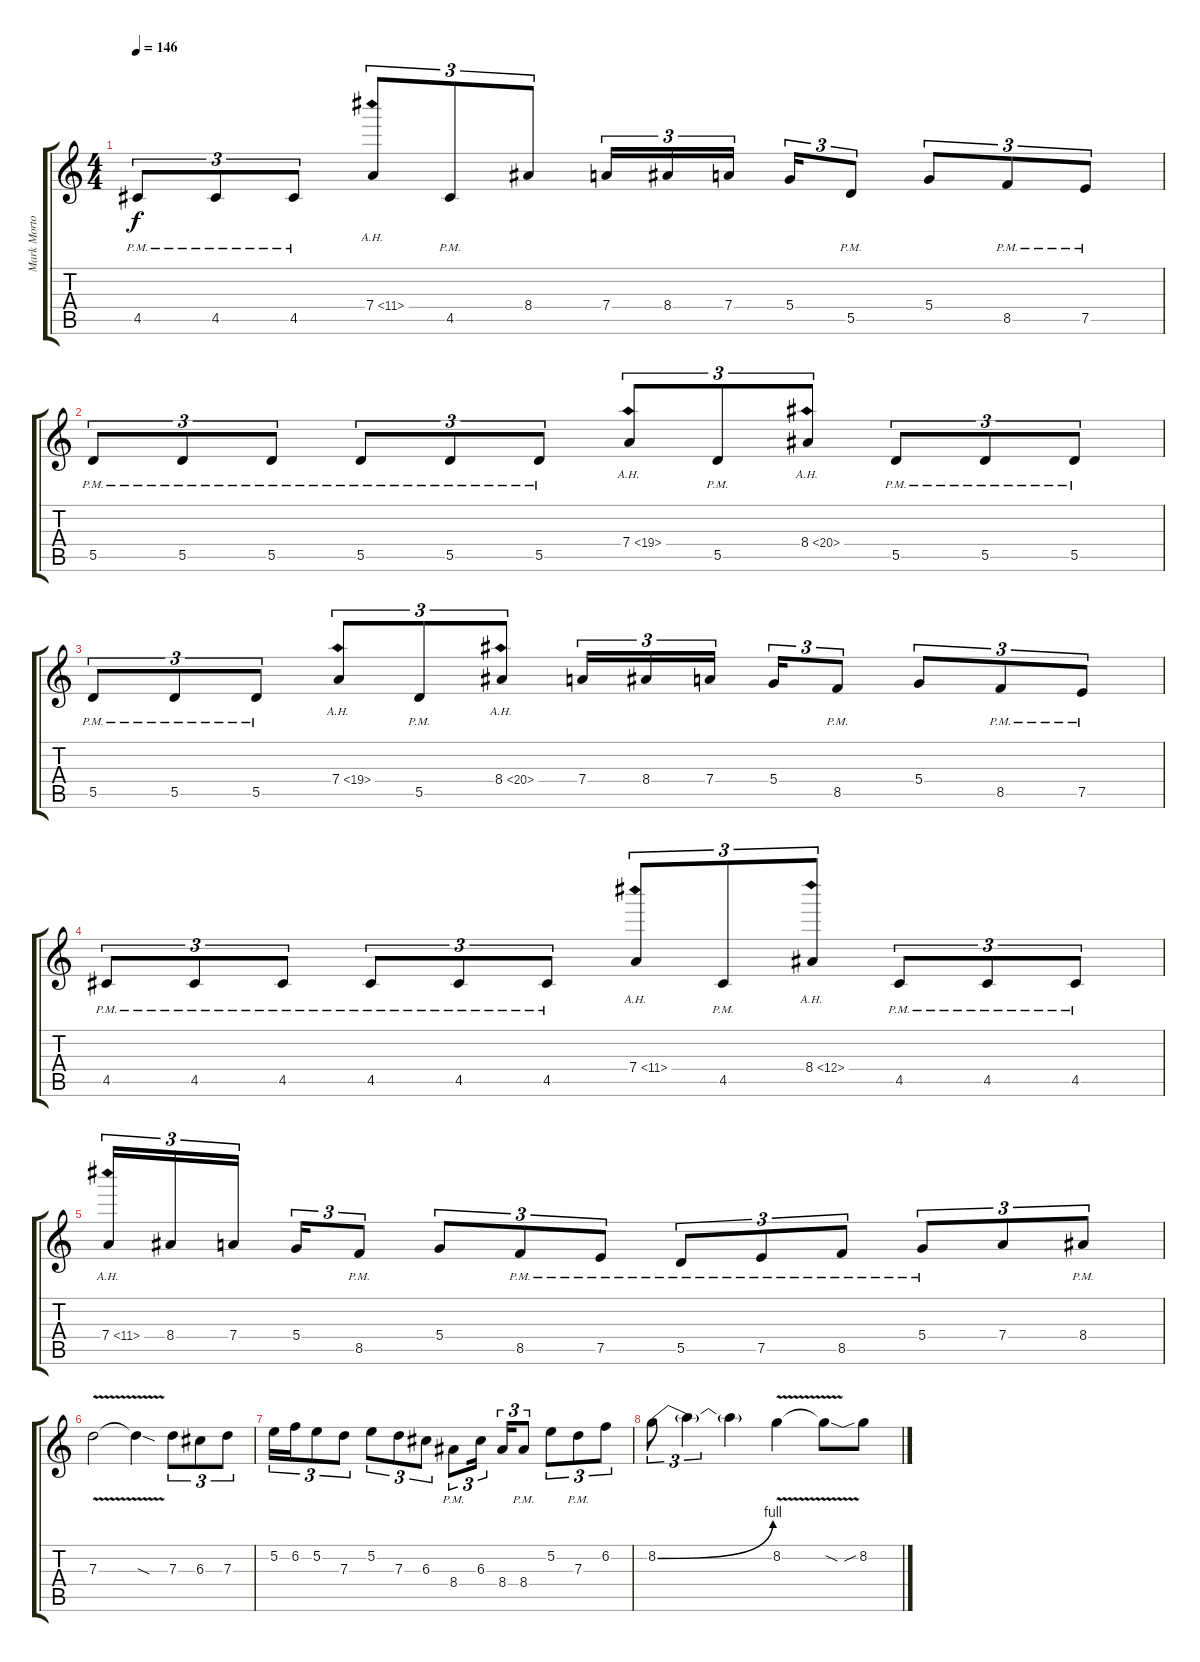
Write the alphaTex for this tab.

\track ("Mark Morton" "Mark Morto") {instrument distortionguitar}
\staff {score tabs}
\tuning (E4 B3 G3 D3 A2 D2) {hide}
\ts (4 4)
\tempo 146
\clef g2
\ks c
4.5{pm}.8{tu (3 2) dy f} 4.5{pm}.8{tu (3 2)} 4.5{pm}.8{tu (3 2)} 7.4{ah 4}.8{tu (3 2)} 4.5{pm}.8{tu (3 2)} 8.4.8{tu (3 2)} 7.4.16{tu (3 2)} 8.4.16{tu (3 2)} 7.4.16{tu (3 2) beam splitsecondary} 5.4.16{tu (3 2)} 5.5{pm}.8{tu (3 2)} 5.4.8{tu (3 2)} 8.5{pm}.8{tu (3 2)} 7.5{pm}.8{tu (3 2)} |
5.5{pm}.8{tu (3 2)} 5.5{pm}.8{tu (3 2)} 5.5{pm}.8{tu (3 2)} 5.5{pm}.8{tu (3 2)} 5.5{pm}.8{tu (3 2)} 5.5{pm}.8{tu (3 2)} 7.4{ah 12}.8{tu (3 2)} 5.5{pm}.8{tu (3 2)} 8.4{ah 12}.8{tu (3 2)} 5.5{pm}.8{tu (3 2)} 5.5{pm}.8{tu (3 2)} 5.5{pm}.8{tu (3 2)} |
5.5{pm}.8{tu (3 2)} 5.5{pm}.8{tu (3 2)} 5.5{pm}.8{tu (3 2)} 7.4{ah 12}.8{tu (3 2)} 5.5{pm}.8{tu (3 2)} 8.4{ah 12}.8{tu (3 2)} 7.4.16{tu (3 2)} 8.4.16{tu (3 2)} 7.4.16{tu (3 2) beam splitsecondary} 5.4.16{tu (3 2)} 8.5{pm}.8{tu (3 2)} 5.4.8{tu (3 2)} 8.5{pm}.8{tu (3 2)} 7.5{pm}.8{tu (3 2)} |
4.5{pm}.8{tu (3 2)} 4.5{pm}.8{tu (3 2)} 4.5{pm}.8{tu (3 2)} 4.5{pm}.8{tu (3 2)} 4.5{pm}.8{tu (3 2)} 4.5{pm}.8{tu (3 2)} 7.4{ah 4}.8{tu (3 2)} 4.5{pm}.8{tu (3 2)} 8.4{ah 4}.8{tu (3 2)} 4.5{pm}.8{tu (3 2)} 4.5{pm}.8{tu (3 2)} 4.5{pm}.8{tu (3 2)} |
7.4{ah 4}.16{tu (3 2)} 8.4.16{tu (3 2)} 7.4.16{tu (3 2) beam splitsecondary} 5.4.16{tu (3 2)} 8.5{pm}.8{tu (3 2)} 5.4.8{tu (3 2)} 8.5{pm}.8{tu (3 2)} 7.5{pm}.8{tu (3 2)} 5.5{pm}.8{tu (3 2)} 7.5{pm}.8{tu (3 2)} 8.5{pm}.8{tu (3 2)} 5.4{pm}.8{tu (3 2)} 7.4.8{tu (3 2)} 8.4{pm}.8{tu (3 2)} |
7.3{v}.2 7.3{sod t}.4 7.3.8{tu (3 2)} 6.3.8{tu (3 2)} 7.3.8{tu (3 2)} |
5.2.16{tu (3 2)} 6.2.16{tu (3 2)} 5.2.8{tu (3 2)} 7.3.8{tu (3 2)} 5.2.8{tu (3 2)} 7.3.8{tu (3 2)} 6.3.8{tu (3 2)} 8.4{pm}.8{tu (3 2)} 6.3.16{tu (3 2) beam splitsecondary} 8.4.16{tu (3 2)} 8.4{pm}.8{tu (3 2)} 5.2.8{tu (3 2)} 7.3{pm}.8{tu (3 2)} 6.2.8{tu (3 2)} |
8.2{be (bend 0 0 60 4)}.8{tu (3 2)} 8.2{t}.4{tu (3 2)} 8.2{t}.4 8.2{v}.4 8.2{sod t}.8 8.2{sib}.8
